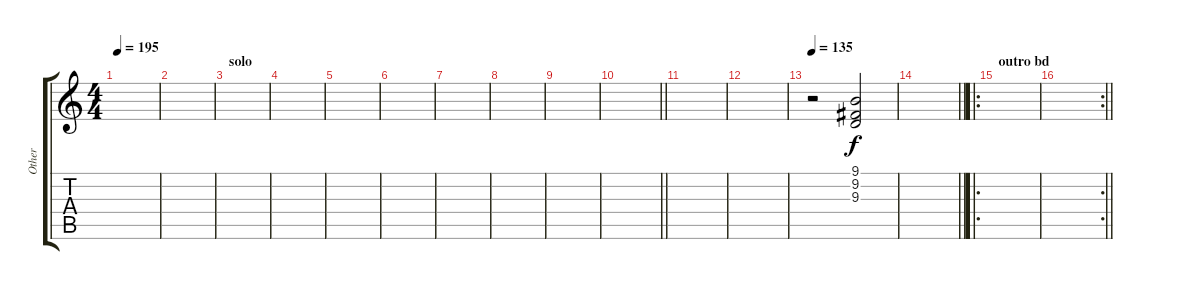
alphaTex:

\track ("Other" "Other") {instrument reversecymbal}
\staff {score tabs}
\tuning (D4 A3 F3 C3 G2 C2) {hide}
\ts (4 4)
\tempo 195
\clef g2
\ks c
|
|
\section ("" "solo")
|
|
|
|
|
|
|
\barLineRight lightlight
|
|
|
\tempo 135
r.2 (9.1 9.2 9.3).2 |
\barLineRight lightlight
|
\ro
\section ("" "outro bd")
|
\rc 2
\barLineRight lightlight
